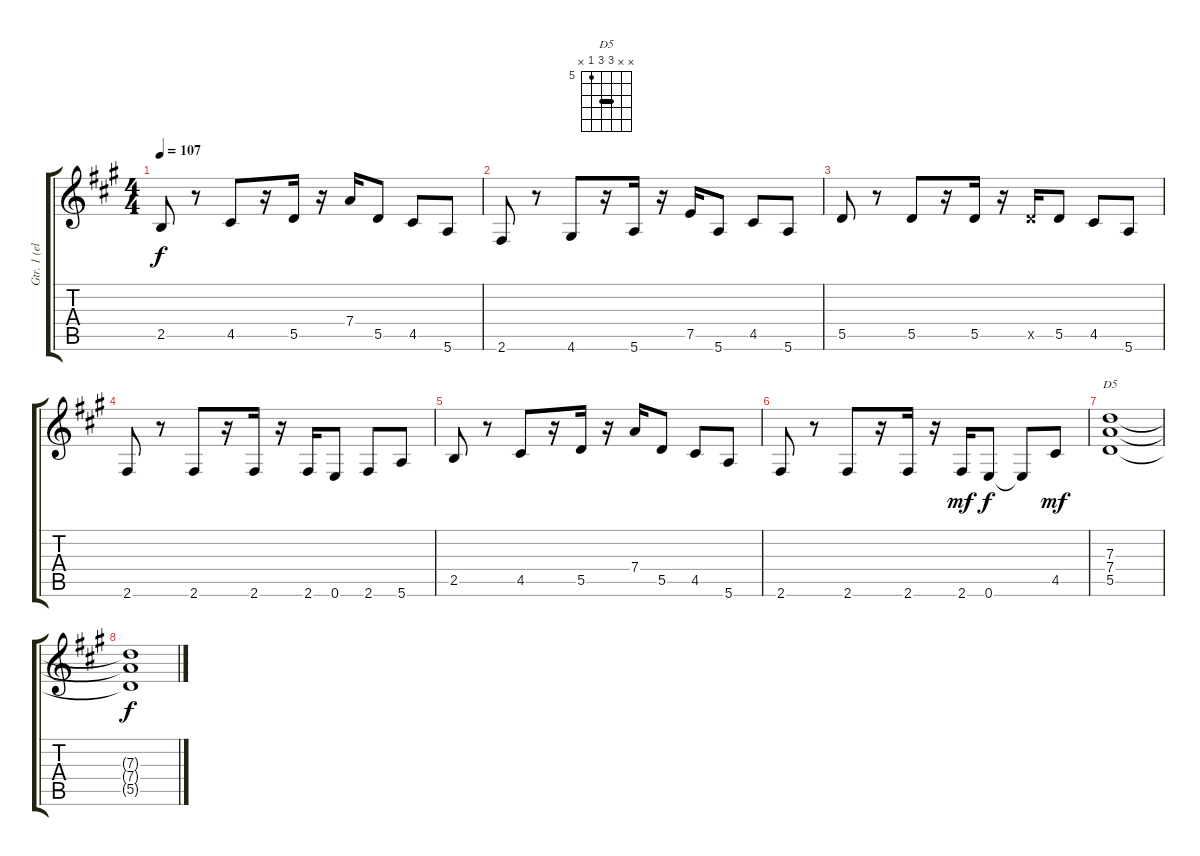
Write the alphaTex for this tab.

\track ("Gtr. 1 (elec.)" "Gtr. 1 (el") {instrument distortionguitar}
\staff {score tabs}
\tuning (E4 B3 G3 D3 A2 E2) {hide}
\chord ("D5" x x 7 7 5 x) {firstfret 5 barre 7}
\ts (4 4)
\tempo 107
\clef g2
\ks f#minor
2.5.8{dy f} r.8 4.5.8 r.16 5.5.16 r.16 7.4.16 5.5.8 4.5.8 5.6.8 |
2.6.8 r.8 4.6.8 r.16 5.6.16 r.16 7.5.16 5.6.8 4.5.8 5.6.8 |
5.5.8 r.8 5.5.8 r.16 5.5.16 r.16 5.5{x}.16 5.5.8 4.5.8 5.6.8 |
2.6.8 r.8 2.6.8 r.16 2.6.16 r.16 2.6.16 0.6.8 2.6.8 5.6.8 |
2.5.8 r.8 4.5.8 r.16 5.5.16 r.16 7.4.16 5.5.8 4.5.8 5.6.8 |
2.6.8 r.8 2.6.8 r.16 2.6.16 r.16 2.6.16{dy mf} 0.6.8{dy f} 0.6{t}.8 4.5.8{dy mf} |
(7.3 7.4 5.5).1{ch "D5"} |
(7.3{t} 7.4{t} 5.5{t}).1{dy f}
